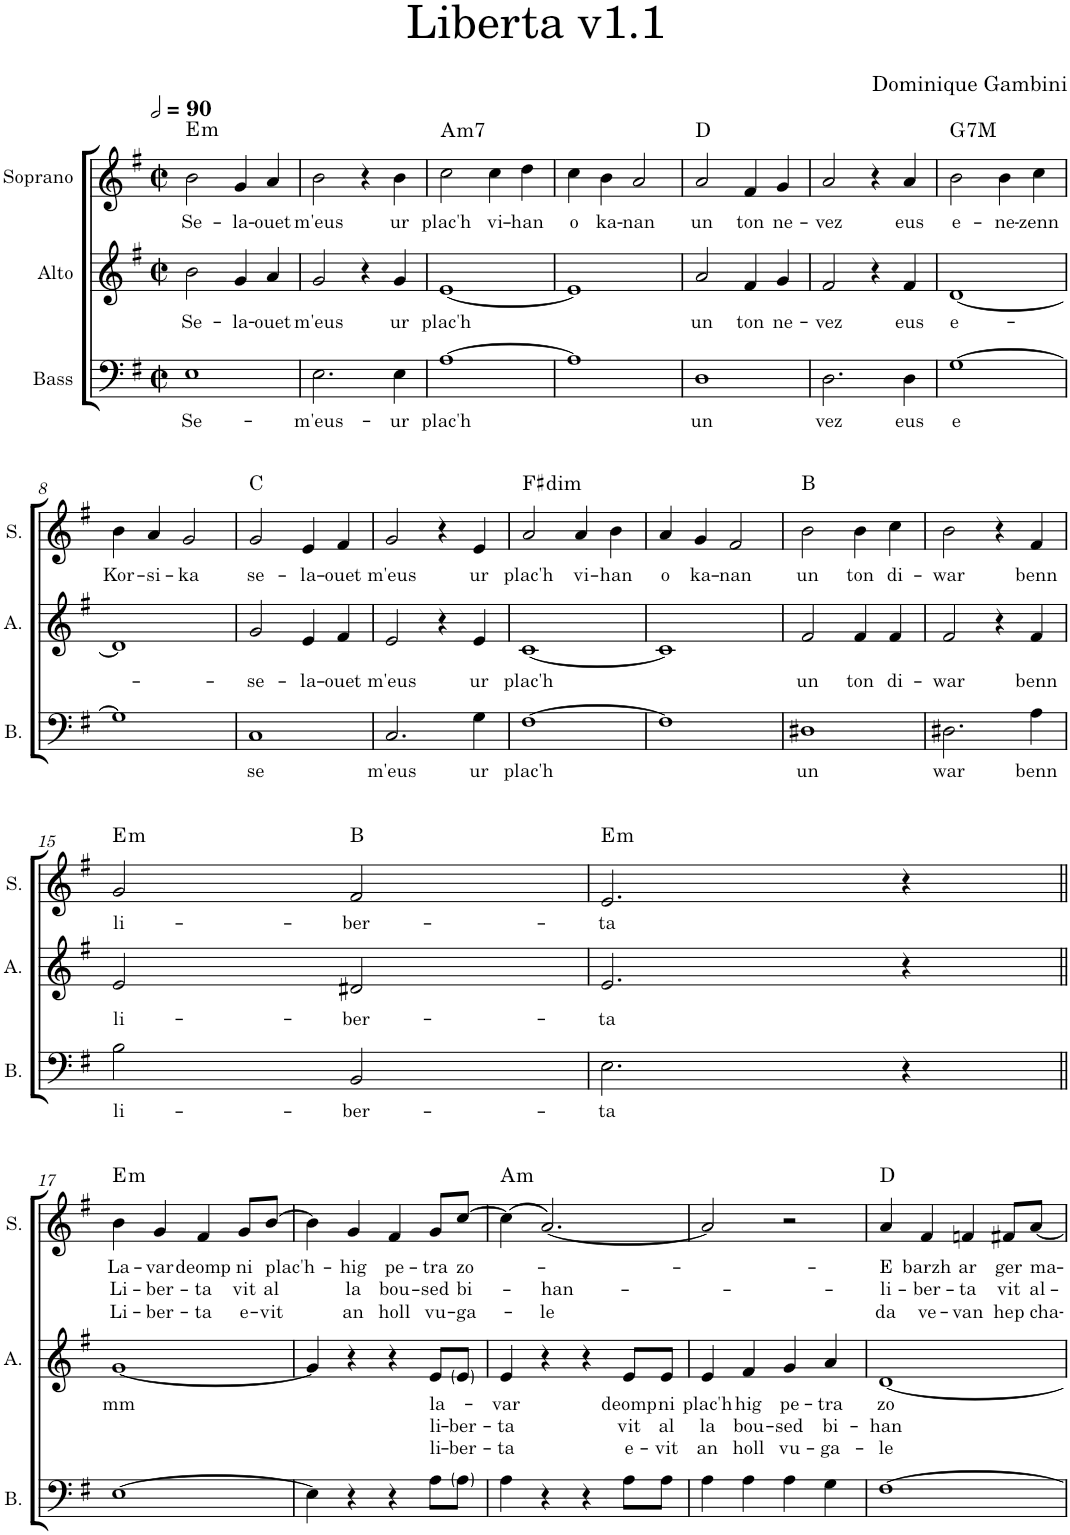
**kern	**text	**kern	**text	**text	**text	**kern	**text	**text	**text	**harte
*part3	*part3	*part2	*part2	*part2	*part2	*part1	*part1	*part1	*part1	*part1
*staff3	*staff3	*staff2	*staff2	*staff2	*staff2	*staff1	*staff1	*staff1	*staff1	*
*I"Bass	*	*I"Alto	*	*	*	*I"Soprano	*	*	*	*
*I'B.	*	*I'A.	*	*	*	*I'S.	*	*	*	*
*clefF4	*	*clefG2	*	*	*	*clefG2	*	*	*	*
*k[f#]	*	*k[f#]	*	*	*	*k[f#]	*	*	*	*
*M2/2	*	*M2/2	*	*	*	*M2/2	*	*	*	*
*met(c|)	*	*met(c|)	*	*	*	*met(c|)	*	*	*	*
*MM180	*	*MM180	*	*	*	*MM180	*	*	*	*
=1	=1	=1	=1	=1	=1	=1	=1	=1	=1	=1
!	!LO:LY:b	!	!LO:LY:b	!	!	!	!LO:LY:b	!	!	!LO:H:kt=m
1E	Se-	2b\	Se-	.	.	2b\	Se-	.	.	E:min
!	!	!	!LO:LY:b	!	!	!	!LO:LY:b	!	!	!
.	.	4g/	-la-	.	.	4g/	-la-	.	.	.
!	!	!	!LO:LY:b	!	!	!	!LO:LY:b	!	!	!
.	.	4a/	-ouet	.	.	4a/	-ouet	.	.	.
=2	=2	=2	=2	=2	=2	=2	=2	=2	=2	=2
!	!LO:LY:b	!	!LO:LY:b	!	!	!	!LO:LY:b	!	!	!
2.E\	-m'eus-	2g/	m'eus	.	.	2b\	m'eus	.	.	.
.	.	4r	.	.	.	4r	.	.	.	.
!	!LO:LY:b	!	!LO:LY:b	!	!	!	!LO:LY:b	!	!	!
4E\	ur	4g/	ur	.	.	4b\	ur	.	.	.
=3	=3	=3	=3	=3	=3	=3	=3	=3	=3	=3
!	!LO:LY:b	!	!LO:LY:b	!	!	!	!LO:LY:b	!	!	!LO:H:kt=m7
[1A	plac'h	[1e	plac'h	.	.	2cc\	plac'h	.	.	A:min7
!	!	!	!	!	!	!	!LO:LY:b	!	!	!
.	.	.	.	.	.	4cc\	vi-	.	.	.
!	!	!	!	!	!	!	!LO:LY:b	!	!	!
.	.	.	.	.	.	4dd\	-han	.	.	.
=4	=4	=4	=4	=4	=4	=4	=4	=4	=4	=4
!	!	!	!	!	!	!	!LO:LY:b	!	!	!
1A]	.	1e]	.	.	.	4cc\	o	.	.	.
!	!	!	!	!	!	!	!LO:LY:b	!	!	!
.	.	.	.	.	.	4b\	ka-	.	.	.
!	!	!	!	!	!	!	!LO:LY:b	!	!	!
.	.	.	.	.	.	2a/	-nan	.	.	.
=5	=5	=5	=5	=5	=5	=5	=5	=5	=5	=5
!	!LO:LY:b	!	!LO:LY:b	!	!	!	!LO:LY:b	!	!	!
1D	un	2a/	un	.	.	2a/	un	.	.	D:maj
!	!	!	!LO:LY:b	!	!	!	!LO:LY:b	!	!	!
.	.	4f#/	ton	.	.	4f#/	ton	.	.	.
!	!	!	!LO:LY:b	!	!	!	!LO:LY:b	!	!	!
.	.	4g/	ne-	.	.	4g/	ne-	.	.	.
=6	=6	=6	=6	=6	=6	=6	=6	=6	=6	=6
!	!LO:LY:b	!	!LO:LY:b	!	!	!	!LO:LY:b	!	!	!
2.D\	vez	2f#/	-vez	.	.	2a/	-vez	.	.	.
.	.	4r	.	.	.	4r	.	.	.	.
!	!LO:LY:b	!	!LO:LY:b	!	!	!	!LO:LY:b	!	!	!
4D\	eus	4f#/	eus	.	.	4a/	eus	.	.	.
=7	=7	=7	=7	=7	=7	=7	=7	=7	=7	=7
!	!LO:LY:b	!	!LO:LY:b	!	!	!	!LO:LY:b	!	!	!LO:H:kt=7
[1G	e	[1d	e-	.	.	2b\	e-	.	.	G:7
!	!	!	!	!	!	!	!LO:LY:b	!	!	!
.	.	.	.	.	.	4b\	-ne-	.	.	.
!	!	!	!	!	!	!	!LO:LY:b	!	!	!
.	.	.	.	.	.	4cc\	-zenn	.	.	.
!!LO:LB:g=z
=8	=8	=8	=8	=8	=8	=8	=8	=8	=8	=8
!	!	!	!	!	!	!	!LO:LY:b	!	!	!
1G]	.	1d]	.	.	.	4b\	Kor-	.	.	.
!	!	!	!	!	!	!	!LO:LY:b	!	!	!
.	.	.	.	.	.	4a/	-si-	.	.	.
!	!	!	!	!	!	!	!LO:LY:b	!	!	!
.	.	.	.	.	.	2g/	-ka	.	.	.
=9	=9	=9	=9	=9	=9	=9	=9	=9	=9	=9
!	!LO:LY:b	!	!LO:LY:b	!	!	!	!LO:LY:b	!	!	!
1C	se	2g/	se-	.	.	2g/	se-	.	.	C:maj
!	!	!	!LO:LY:b	!	!	!	!LO:LY:b	!	!	!
.	.	4e/	-la-	.	.	4e/	-la-	.	.	.
!	!	!	!LO:LY:b	!	!	!	!LO:LY:b	!	!	!
.	.	4f#/	-ouet	.	.	4f#/	-ouet	.	.	.
=10	=10	=10	=10	=10	=10	=10	=10	=10	=10	=10
!	!LO:LY:b	!	!LO:LY:b	!	!	!	!LO:LY:b	!	!	!
2.C/	m'eus	2e/	m'eus	.	.	2g/	m'eus	.	.	.
.	.	4r	.	.	.	4r	.	.	.	.
!	!LO:LY:b	!	!LO:LY:b	!	!	!	!LO:LY:b	!	!	!
4G\	ur	4e/	ur	.	.	4e/	ur	.	.	.
=11	=11	=11	=11	=11	=11	=11	=11	=11	=11	=11
!	!LO:LY:b	!	!LO:LY:b	!	!	!	!LO:LY:b	!	!	!LO:H:kt=dim
[1F#	plac'h	[1c	plac'h	.	.	2a/	plac'h	.	.	F#:dim
!	!	!	!	!	!	!	!LO:LY:b	!	!	!
.	.	.	.	.	.	4a/	vi-	.	.	.
!	!	!	!	!	!	!	!LO:LY:b	!	!	!
.	.	.	.	.	.	4b\	-han	.	.	.
=12	=12	=12	=12	=12	=12	=12	=12	=12	=12	=12
!	!	!	!	!	!	!	!LO:LY:b	!	!	!
1F#]	.	1c]	.	.	.	4a/	o	.	.	.
!	!	!	!	!	!	!	!LO:LY:b	!	!	!
.	.	.	.	.	.	4g/	ka-	.	.	.
!	!	!	!	!	!	!	!LO:LY:b	!	!	!
.	.	.	.	.	.	2f#/	-nan	.	.	.
=13	=13	=13	=13	=13	=13	=13	=13	=13	=13	=13
!	!LO:LY:b	!	!LO:LY:b	!	!	!	!LO:LY:b	!	!	!
1D#X	un	2f#/	un	.	.	2b\	un	.	.	B:maj
!	!	!	!LO:LY:b	!	!	!	!LO:LY:b	!	!	!
.	.	4f#/	ton	.	.	4b\	ton	.	.	.
!	!	!	!LO:LY:b	!	!	!	!LO:LY:b	!	!	!
.	.	4f#/	di-	.	.	4cc\	di-	.	.	.
=14	=14	=14	=14	=14	=14	=14	=14	=14	=14	=14
!	!LO:LY:b	!	!LO:LY:b	!	!	!	!LO:LY:b	!	!	!
2.D#X\	war	2f#/	-war	.	.	2b\	-war	.	.	.
.	.	4r	.	.	.	4r	.	.	.	.
!	!LO:LY:b	!	!LO:LY:b	!	!	!	!LO:LY:b	!	!	!
4A\	benn	4f#/	benn	.	.	4f#/	benn	.	.	.
!!LO:LB:g=z
=15	=15	=15	=15	=15	=15	=15	=15	=15	=15	=15
!	!LO:LY:b	!	!LO:LY:b	!	!	!	!LO:LY:b	!	!	!LO:H:kt=m
2B\	li-	2e/	li-	.	.	2g/	li-	.	.	E:min
!	!LO:LY:b	!	!LO:LY:b	!	!	!	!LO:LY:b	!	!	!
2BB/	-ber-	2d#X/	-ber-	.	.	2f#/	-ber-	.	.	B:maj
=16	=16	=16	=16	=16	=16	=16	=16	=16	=16	=16
!	!LO:LY:b	!	!LO:LY:b	!	!	!	!LO:LY:b	!	!	!LO:H:kt=m
2.E\	-ta	2.e/	-ta	.	.	2.e/	-ta	.	.	E:min
4r	.	4r	.	.	.	4r	.	.	.	.
!!LO:LB:g=z
=17||	=17||	=17||	=17||	=17||	=17||	=17||	=17||	=17||	=17||	=17||
!	!	!	!LO:LY:b	!	!	!	!LO:LY:b	!LO:LY:b	!LO:LY:b	!LO:H:kt=m
[1E	.	[1g	mm	.	.	4b\	La-	Li-	Li-	E:min
!	!	!	!	!	!	!	!LO:LY:b	!LO:LY:b	!LO:LY:b	!
.	.	.	.	.	.	4g/	-var	-ber-	-ber-	.
!	!	!	!	!	!	!	!LO:LY:b	!LO:LY:b	!LO:LY:b	!
.	.	.	.	.	.	4f#/	deomp	-ta	-ta	.
!	!	!	!	!	!	!	!LO:LY:b	!LO:LY:b	!LO:LY:b	!
.	.	.	.	.	.	8g/L	ni	vit	e-	.
!	!	!	!	!	!	!	!LO:LY:b	!LO:LY:b	!LO:LY:b	!
.	.	.	.	.	.	[8b/J	plac'h-	al	-vit	.
=18	=18	=18	=18	=18	=18	=18	=18	=18	=18	=18
4E\]	.	4g/]	.	.	.	4b\]	.	.	.	.
!	!	!	!	!	!	!	!LO:LY:b	!LO:LY:b	!LO:LY:b	!
4r	.	4r	.	.	.	4g/	hig	la	an	.
!	!	!	!	!	!	!	!LO:LY:b	!LO:LY:b	!LO:LY:b	!
4r	.	4r	.	.	.	4f#/	pe-	bou-	holl	.
!	!	!	!LO:LY:b	!LO:LY:b	!LO:LY:b	!	!LO:LY:b	!LO:LY:b	!LO:LY:b	!
8A\L	.	8e/L	la-	li-	li-	8g/L	-tra	-sed	vu-	.
!	!	!	!	!LO:LY:b	!LO:LY:b	!	!LO:LY:b	!LO:LY:b	!LO:LY:b	!
8A\J	.	8e/J	.	-ber-	-ber-	[8cc/J	zo-	bi-	-ga-	.
=19	=19	=19	=19	=19	=19	=19	=19	=19	=19	=19
!	!	!	!LO:LY:b	!LO:LY:b	!LO:LY:b	!	!	!	!	!LO:H:kt=m
4A\	.	4e/	-var	-ta	-ta	(4cc\]	.	.	.	A:min
!	!	!	!	!	!	!	!	!LO:LY:b	!LO:LY:b	!
4r	.	4r	.	.	.	[2.a/)	.	-han-	-le	.
4r	.	4r	.	.	.	.	.	.	.	.
!	!	!	!LO:LY:b	!LO:LY:b	!LO:LY:b	!	!	!	!	!
8A\L	.	8e/L	deomp	vit	e-	.	.	.	.	.
!	!	!	!LO:LY:b	!LO:LY:b	!LO:LY:b	!	!	!	!	!
8A\J	.	8e/J	ni	al	-vit	.	.	.	.	.
=20	=20	=20	=20	=20	=20	=20	=20	=20	=20	=20
!	!	!	!LO:LY:b	!LO:LY:b	!LO:LY:b	!	!	!	!	!
4A\	.	4e/	plac'h	la	an	2a/]	.	.	.	.
!	!	!	!LO:LY:b	!LO:LY:b	!LO:LY:b	!	!	!	!	!
4A\	.	4f#/	hig	bou-	holl	.	.	.	.	.
!	!	!	!LO:LY:b	!LO:LY:b	!LO:LY:b	!	!	!	!	!
4A\	.	4g/	pe-	-sed	vu-	2r	.	.	.	.
!	!	!	!LO:LY:b	!LO:LY:b	!LO:LY:b	!	!	!	!	!
4G\	.	4a/	-tra	bi-	-ga-	.	.	.	.	.
=21	=21	=21	=21	=21	=21	=21	=21	=21	=21	=21
!	!	!	!LO:LY:b	!LO:LY:b	!LO:LY:b	!	!LO:LY:b	!LO:LY:b	!LO:LY:b	!
[1F#	.	[1d	zo	-han	-le	4a/	E	li-	da	D:maj
!	!	!	!	!	!	!	!LO:LY:b	!LO:LY:b	!LO:LY:b	!
.	.	.	.	.	.	4f#/	barzh	-ber-	ve-	.
!	!	!	!	!	!	!	!LO:LY:b	!LO:LY:b	!LO:LY:b	!
.	.	.	.	.	.	4fn/	ar	-ta	-van	.
!	!	!	!	!	!	!	!LO:LY:b	!LO:LY:b	!LO:LY:b	!
.	.	.	.	.	.	8f#X/L	ger	vit	hep	.
!	!	!	!	!	!	!	!LO:LY:b	!LO:LY:b	!LO:LY:b	!
.	.	.	.	.	.	[8a/J	ma-	al-	cha-	.
=	=	=	=	=	=	=	=	=	=	=
*-	*-	*-	*-	*-	*-	*-	*-	*-	*-	*-
